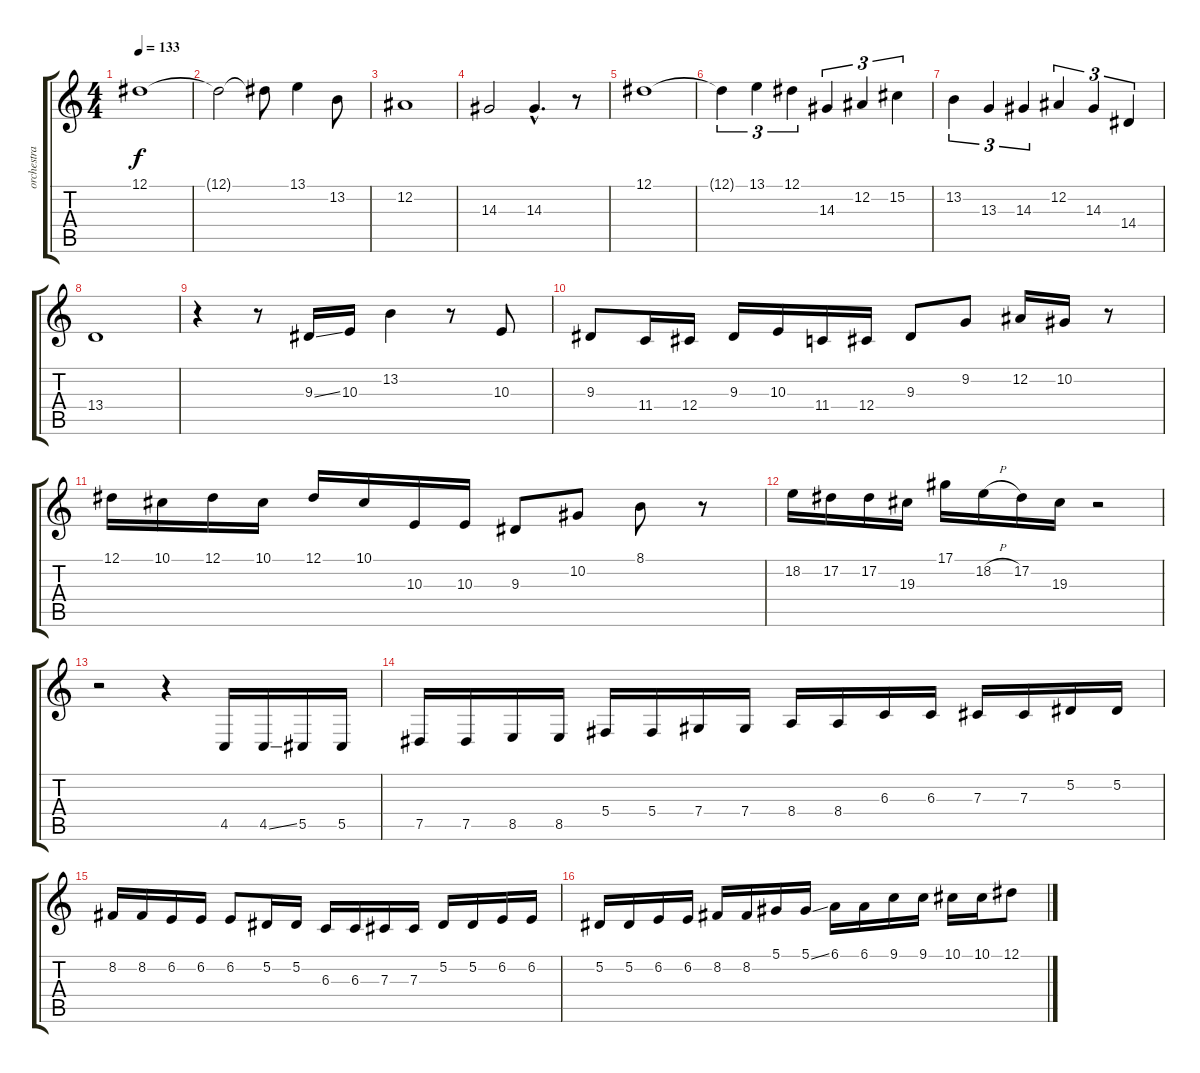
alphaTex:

\track ("orchestra" "orchestra") {instrument stringensemble1}
\staff {score tabs}
\tuning (Eb4 Bb3 Gb3 Db3 Ab2 Eb2) {hide}
\ts (4 4)
\tempo 133
\clef g2
\ks c
12.1.1{dy f} |
12.1{t}.2 12.1{t}.8 13.1.4 13.2.8 |
12.2.1 |
14.3.2 14.3{hac}.4{d} r.8 |
12.1.1 |
12.1{t}.4{tu (3 2)} 13.1.4{tu (3 2)} 12.1.4{tu (3 2)} 14.3.4{tu (3 2)} 12.2.4{tu (3 2)} 15.2.4{tu (3 2)} |
13.2.4{tu (3 2)} 13.3.4{tu (3 2)} 14.3.4{tu (3 2)} 12.2.4{tu (3 2)} 14.3.4{tu (3 2)} 14.4.4{tu (3 2)} |
13.4.1 |
r.4 r.8 9.3{ss}.16 10.3.16 13.2.4 r.8 10.3.8 |
9.3.8 11.4.16 12.4.16 9.3.16 10.3.16 11.4.16 12.4.16 9.3.8 9.2.8 12.2.16 10.2.16 r.8 |
12.1.16 10.1.16 12.1.16 10.1.16 12.1.16 10.1.16 10.3.16 10.3.16 9.3.8 10.2.8 8.1.8 r.8 |
18.2.16 17.2.16 17.2.16 19.3.16 17.1.16 18.2{h}.16 17.2.16 19.3.16 r.2 |
r.2 r.4 4.5.16 4.5{ss}.16 5.5.16 5.5.16 |
7.5.16 7.5.16 8.5.16 8.5.16 5.4.16 5.4.16 7.4.16 7.4.16 8.4.16 8.4.16 6.3.16 6.3.16 7.3.16 7.3.16 5.2.16 5.2.16 |
8.2.16 8.2.16 6.2.16 6.2.16 6.2.8 5.2.16 5.2.16 6.3.16 6.3.16 7.3.16 7.3.16 5.2.16 5.2.16 6.2.16 6.2.16 |
5.2.16 5.2.16 6.2.16 6.2.16 8.2.16 8.2.16 5.1.16 5.1{ss}.16 6.1.16 6.1.16 9.1.16 9.1.16 10.1.16 10.1.16 12.1.8
